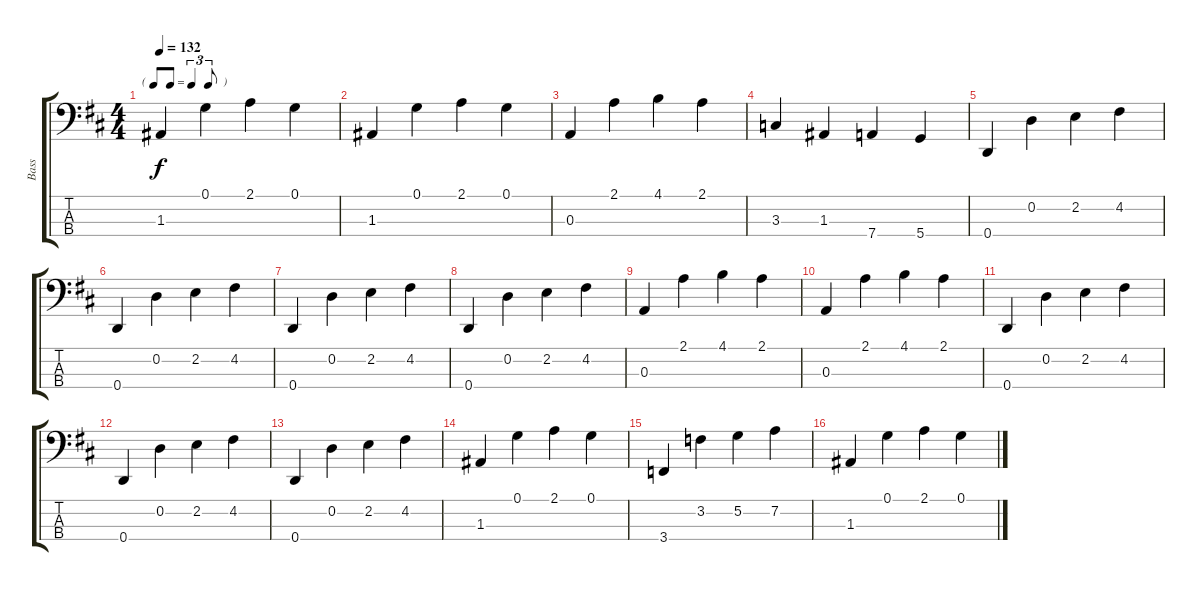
\track ("Bass" "Bass") {instrument electricbassfinger}
\staff {score tabs}
\tuning (G2 D2 A1 D1) {hide}
\ts (4 4)
\tf triplet8th
\tempo 132
\clef f4
\ks d
1.3.4{dy f} 0.1.4 2.1.4 0.1.4 |
1.3.4 0.1.4 2.1.4 0.1.4 |
0.3.4 2.1.4 4.1.4 2.1.4 |
3.3.4 1.3.4 7.4.4 5.4.4 |
0.4.4 0.2.4 2.2.4 4.2.4 |
0.4.4 0.2.4 2.2.4 4.2.4 |
0.4.4 0.2.4 2.2.4 4.2.4 |
0.4.4 0.2.4 2.2.4 4.2.4 |
0.3.4 2.1.4 4.1.4 2.1.4 |
0.3.4 2.1.4 4.1.4 2.1.4 |
0.4.4 0.2.4 2.2.4 4.2.4 |
0.4.4 0.2.4 2.2.4 4.2.4 |
0.4.4 0.2.4 2.2.4 4.2.4 |
1.3.4 0.1.4 2.1.4 0.1.4 |
3.4.4 3.2.4 5.2.4 7.2.4 |
1.3.4 0.1.4 2.1.4 0.1.4
